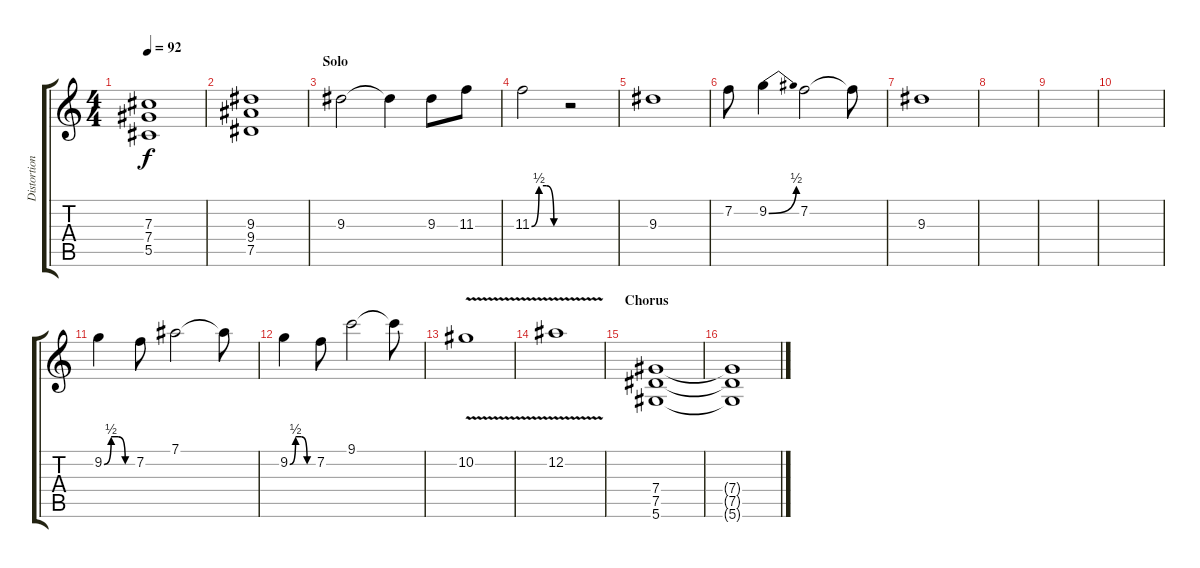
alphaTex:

\track ("Distortion Guitar" "Distortion") {instrument overdrivenguitar}
\staff {score tabs}
\tuning (Eb4 Bb3 Gb3 Db3 Ab2 Eb2) {hide}
\ts (4 4)
\tempo 92
\clef g2
\ks c
(7.3 7.4 5.5).1{dy f} |
(9.3 9.4 7.5).1 |
\section ("" "Solo")
9.3.2 9.3{t}.4 9.3.8 11.3.8 |
11.3{be (custom 0 0 15 2 30 2 45 0 60 0)}.2 r.2 |
9.3.1 |
7.2.8 9.2{be (bend 0 0 60 2)}.4 7.2.2 7.2{t}.8 |
9.3.1 |
|
|
|
9.2{be (custom 0 0 15 2 30 2 45 0 60 0)}.4 7.2.8 7.1.2 7.1{t}.8 |
9.2{be (custom 0 0 15 2 30 2 45 0 60 0)}.4 7.2.8 9.1.2 9.1{t}.8 |
10.2{v}.1 |
12.2{v}.1 |
\section ("" "Chorus")
(7.4 7.5 5.6).1 |
(7.4{t} 7.5{t} 5.6{t}).1
